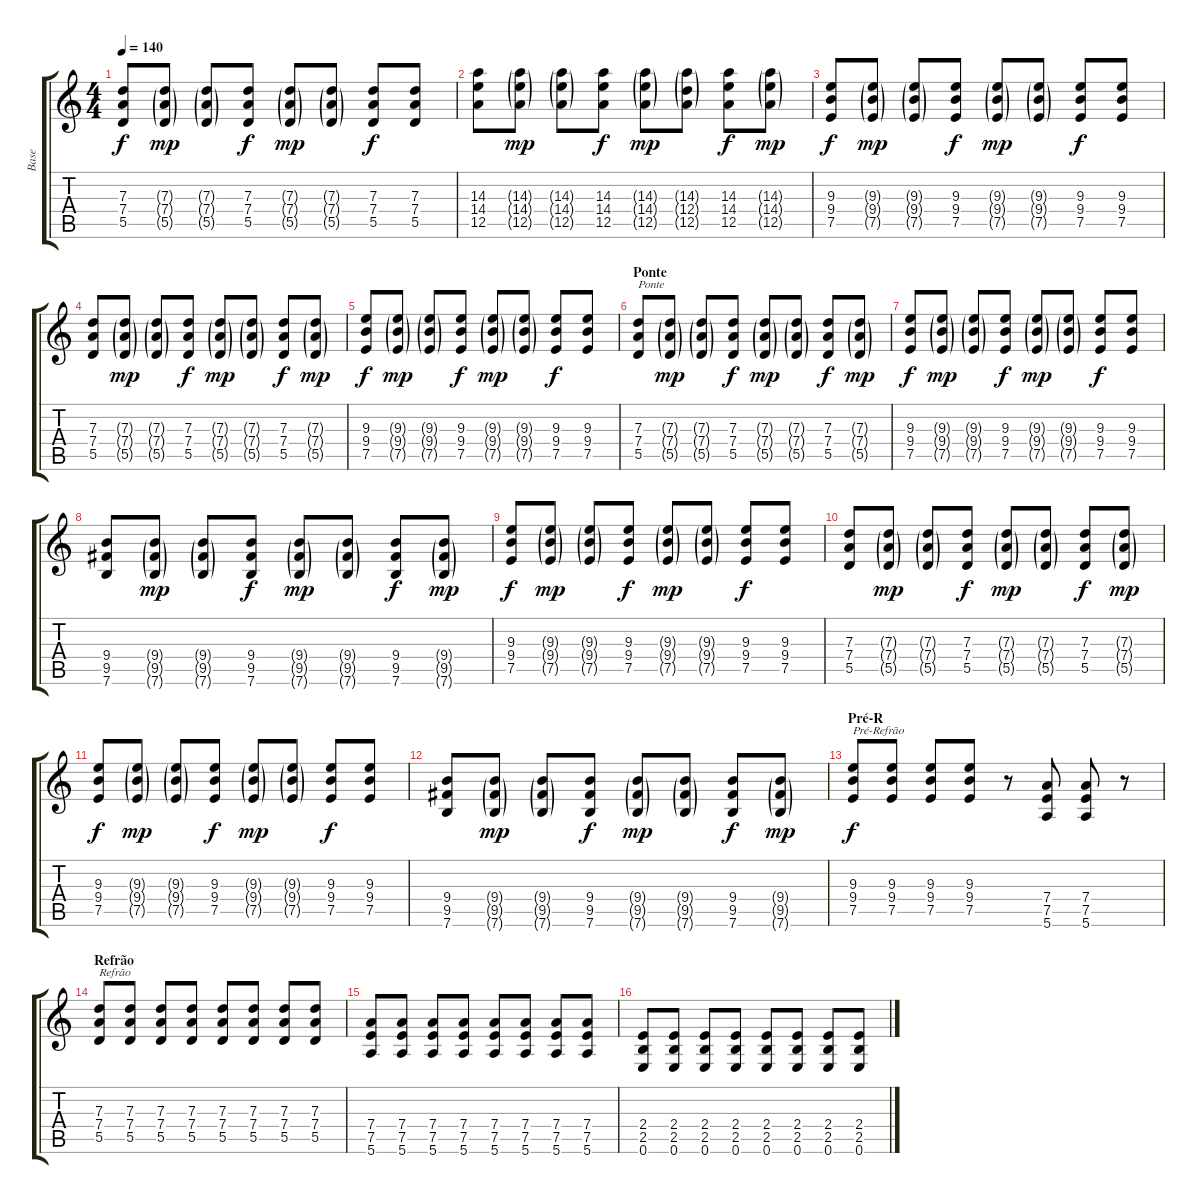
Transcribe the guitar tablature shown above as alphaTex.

\track ("Base" "Base") {instrument distortionguitar}
\staff {score tabs}
\tuning (E4 B3 G3 D3 A2 E2) {hide}
\ts (4 4)
\tempo 140
\clef g2
\ks c
(7.3 7.4 5.5).8{dy f} (7.3{g} 7.4{g} 5.5{g}).8{dy mp} (7.3{g} 7.4{g} 5.5{g}).8 (7.3 7.4 5.5).8{dy f} (7.3{g} 7.4{g} 5.5{g}).8{dy mp} (7.3{g} 7.4{g} 5.5{g}).8 (7.3 7.4 5.5).8{dy f} (7.3 7.4 5.5).8 |
(14.3 14.4 12.5).8 (14.3{g} 14.4{g} 12.5{g}).8{dy mp} (14.3{g} 14.4{g} 12.5{g}).8 (14.3 14.4 12.5).8{dy f} (14.3{g} 14.4{g} 12.5{g}).8{dy mp} (14.3{g} 12.4{g} 12.5{g}).8 (14.3 14.4 12.5).8{dy f} (14.3{g} 14.4{g} 12.5{g}).8{dy mp} |
(9.3 9.4 7.5).8{dy f} (9.3{g} 9.4{g} 7.5{g}).8{dy mp} (9.3{g} 9.4{g} 7.5{g}).8 (9.3 9.4 7.5).8{dy f} (9.3{g} 9.4{g} 7.5{g}).8{dy mp} (9.3{g} 9.4{g} 7.5{g}).8 (9.3 9.4 7.5).8{dy f} (9.3 9.4 7.5).8 |
(7.3 7.4 5.5).8 (7.3{g} 7.4{g} 5.5{g}).8{dy mp} (7.3{g} 7.4{g} 5.5{g}).8 (7.3 7.4 5.5).8{dy f} (7.3{g} 7.4{g} 5.5{g}).8{dy mp} (7.3{g} 7.4{g} 5.5{g}).8 (7.3 7.4 5.5).8{dy f} (7.3{g} 7.4{g} 5.5{g}).8{dy mp} |
(9.3 9.4 7.5).8{dy f} (9.3{g} 9.4{g} 7.5{g}).8{dy mp} (9.3{g} 9.4{g} 7.5{g}).8 (9.3 9.4 7.5).8{dy f} (9.3{g} 9.4{g} 7.5{g}).8{dy mp} (9.3{g} 9.4{g} 7.5{g}).8 (9.3 9.4 7.5).8{dy f} (9.3 9.4 7.5).8 |
\section ("" "Ponte")
(7.3 7.4 5.5).8{txt "Ponte"} (7.3{g} 7.4{g} 5.5{g}).8{dy mp} (7.3{g} 7.4{g} 5.5{g}).8 (7.3 7.4 5.5).8{dy f} (7.3{g} 7.4{g} 5.5{g}).8{dy mp} (7.3{g} 7.4{g} 5.5{g}).8 (7.3 7.4 5.5).8{dy f} (7.3{g} 7.4{g} 5.5{g}).8{dy mp} |
(9.3 9.4 7.5).8{dy f} (9.3{g} 9.4{g} 7.5{g}).8{dy mp} (9.3{g} 9.4{g} 7.5{g}).8 (9.3 9.4 7.5).8{dy f} (9.3{g} 9.4{g} 7.5{g}).8{dy mp} (9.3{g} 9.4{g} 7.5{g}).8 (9.3 9.4 7.5).8{dy f} (9.3 9.4 7.5).8 |
(9.4 9.5 7.6).8 (9.4{g} 9.5{g} 7.6{g}).8{dy mp} (9.4{g} 9.5{g} 7.6{g}).8 (9.4 9.5 7.6).8{dy f} (9.4{g} 9.5{g} 7.6{g}).8{dy mp} (9.4{g} 9.5{g} 7.6{g}).8 (9.4 9.5 7.6).8{dy f} (9.4{g} 9.5{g} 7.6{g}).8{dy mp} |
(9.3 9.4 7.5).8{dy f} (9.3{g} 9.4{g} 7.5{g}).8{dy mp} (9.3{g} 9.4{g} 7.5{g}).8 (9.3 9.4 7.5).8{dy f} (9.3{g} 9.4{g} 7.5{g}).8{dy mp} (9.3{g} 9.4{g} 7.5{g}).8 (9.3 9.4 7.5).8{dy f} (9.3 9.4 7.5).8 |
(7.3 7.4 5.5).8 (7.3{g} 7.4{g} 5.5{g}).8{dy mp} (7.3{g} 7.4{g} 5.5{g}).8 (7.3 7.4 5.5).8{dy f} (7.3{g} 7.4{g} 5.5{g}).8{dy mp} (7.3{g} 7.4{g} 5.5{g}).8 (7.3 7.4 5.5).8{dy f} (7.3{g} 7.4{g} 5.5{g}).8{dy mp} |
(9.3 9.4 7.5).8{dy f} (9.3{g} 9.4{g} 7.5{g}).8{dy mp} (9.3{g} 9.4{g} 7.5{g}).8 (9.3 9.4 7.5).8{dy f} (9.3{g} 9.4{g} 7.5{g}).8{dy mp} (9.3{g} 9.4{g} 7.5{g}).8 (9.3 9.4 7.5).8{dy f} (9.3 9.4 7.5).8 |
(9.4 9.5 7.6).8 (9.4{g} 9.5{g} 7.6{g}).8{dy mp} (9.4{g} 9.5{g} 7.6{g}).8 (9.4 9.5 7.6).8{dy f} (9.4{g} 9.5{g} 7.6{g}).8{dy mp} (9.4{g} 9.5{g} 7.6{g}).8 (9.4 9.5 7.6).8{dy f} (9.4{g} 9.5{g} 7.6{g}).8{dy mp} |
\section ("" "Pré-R")
(9.3 9.4 7.5).8{txt "Pré-Refrão" dy f} (9.3 9.4 7.5).8 (9.3 9.4 7.5).8 (9.3 9.4 7.5).8 r.8 (7.4 7.5 5.6).8 (7.4 7.5 5.6).8 r.8 |
\section ("" "Refrão")
(7.3 7.4 5.5).8{txt "Refrão"} (7.3 7.4 5.5).8 (7.3 7.4 5.5).8 (7.3 7.4 5.5).8 (7.3 7.4 5.5).8 (7.3 7.4 5.5).8 (7.3 7.4 5.5).8 (7.3 7.4 5.5).8 |
(7.4 7.5 5.6).8 (7.4 7.5 5.6).8 (7.4 7.5 5.6).8 (7.4 7.5 5.6).8 (7.4 7.5 5.6).8 (7.4 7.5 5.6).8 (7.4 7.5 5.6).8 (7.4 7.5 5.6).8 |
(2.4 2.5 0.6).8 (2.4 2.5 0.6).8 (2.4 2.5 0.6).8 (2.4 2.5 0.6).8 (2.4 2.5 0.6).8 (2.4 2.5 0.6).8 (2.4 2.5 0.6).8 (2.4 2.5 0.6).8
